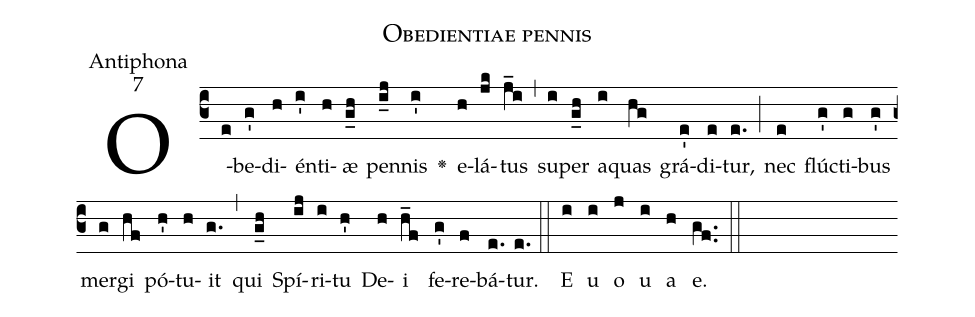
name:Obedientiae pennis;
office-part:Antiphona;
mode:7;
%%
(c3) O(e)be(g')di(h)én(i')ti(h)æ(g_h) pen(i_j)nis(i') <v>\greheightstar</v>() e(h)lá(jk)tus(j_i) (,) su(i)per(g_h) a(i)quas(hg) grá(e')di(e)tur,(e.) (;) nec(e) flúc(g')ti(g)bus(g') mer(g)gi(hf) pó(h')tu(h)it(g.) (,) qui(g_h) Spí(ij)ri(i)tu(h') De(h)i(h_f) fe(g')re(f)bá(e.)tur.(e.) (::) E(i) u(i) o(j) u(i) a(h) e.(gf..) (::)
